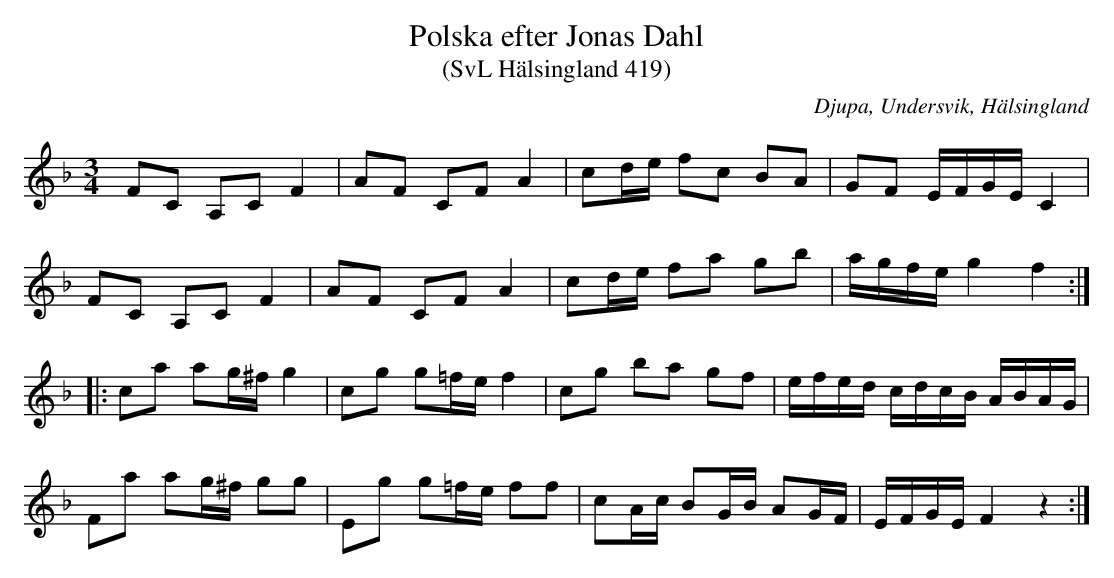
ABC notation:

X:1
T:Polska efter Jonas Dahl
T:(SvL Hälsingland 419)
O:Djupa, Undersvik, Hälsingland
M:3/4
L:1/8
K:F
!invisible!|: FC A,C F2 | AF CF A2 | cd/e/ fc BA | GF E/F/G/E/ C2 |
FC A,C F2 | AF CF A2 | cd/e/ fa gb | a/g/f/e/ g2f2 ::
ca ag/^f/ g2 | cg g=f/e/ f2 | cg ba gf | e/f/e/d/ c/d/c/B/ A/B/A/G/ |
Fa ag/^f/ gg | Eg g=f/e/ ff | cA/c/ BG/B/ AG/F/ | E/F/G/E/ F2 z2 :|
